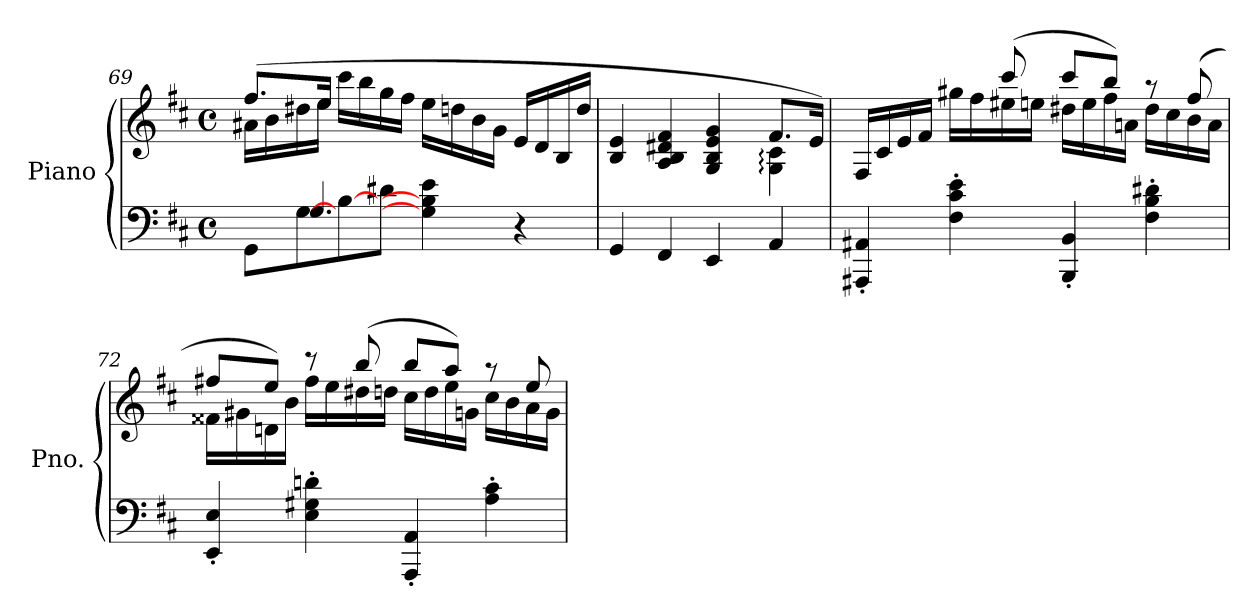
**kern	**kern
*part1	*part1
*staff2	*staff1
*I"Piano	*
*I'Pno.	*
*clefF4	*clefG2
*k[f#c#]	*k[f#c#]
*M4/4	*M4/4
*met(c)	*met(c)
=69	=69
*^	*^
8GG\L	8ryy	(>8.ff#/L	16a#X<\LL
.	.	.	16b<\
[8G\	4.G/	.	16dd#X\
.	.	16ee/Jk	16ee\JJ
[8B\	.	16ccc#\LL	2.ryy
.	.	16bb\	.
8d#X\J	.	16gg\	.
.	.	16ff#\JJ	.
4G\] 4B\] 4e\	2ryy	16ee\LL	.
.	.	16ddn\	.
.	.	16b\	.
.	.	16g\JJ	.
4r	.	16e/LL	.
.	.	16d/	.
.	.	16B/	.
.	.	16dd/JJ	.
*v	*v	*	*
=70	=70	=70
*	*MM95	*
4GG/	4B/ 4e/	2.ryy
*	*MM90	*
4FF#/	4A/ 4B/ 4d#X/ 4f#/	.
*	*MM85	*
4EE/	4G/ 4B/ 4e/ 4g/	.
*	*MM80	*
.	1qf#yy	.
4AA/	8.f#/L	4G\: 4c#\:
*	*MM60	*
.	16e/Jk)	.
!!LO:LB:g=z	!!
=71	=71	=71
4AAA#X/' 4AA#X/'	16F#/LL	4ryy
*	*MM90	*
.	16c#/	.
.	16e/	.
.	16f#</JJ	.
4F#\' 4c#\' 4e\'	8ryy	16gg#X>\LL
*	*MM90	*
.	.	16ff#\
.	(>8ccc#/	16ee#X\
.	.	16een\JJ
*	*MM95	*
4BBB/' 4BB/'	8ccc#/L	16dd#X\LL
.	.	16ee\
.	8bb/J)	16ff#\
.	.	16an>\JJ
*	*MM100	*
4F#\' 4B\' 4d#X\'	8r	16dd#>\LL
.	.	16cc#\
.	(>8ff#/	16b<\
.	.	16a<\JJ
=72	=72	=72
4EE/' 4E/'	8ff#X/L	16f##X\LL
.	.	16g#X\
.	8ee/J)	16dn\
.	.	16b>\JJ
4E\' 4G#X\' 4dn\'	8r	16ff#<\LL
.	.	16ee\
.	(>8bb/	16dd#X\
.	.	16ddn\JJ
4AAA/' 4AA/'	8bb/L	16cc#\LL
.	.	16dd\
.	8aa/J)	16ee<\
.	.	16gn\JJ
4A\' 4c#\'	8r	16cc#<\LL
.	.	16b\
.	8ee/	16a<\
.	.	16g\JJ
*	*v	*v
=	=
*-	*-
